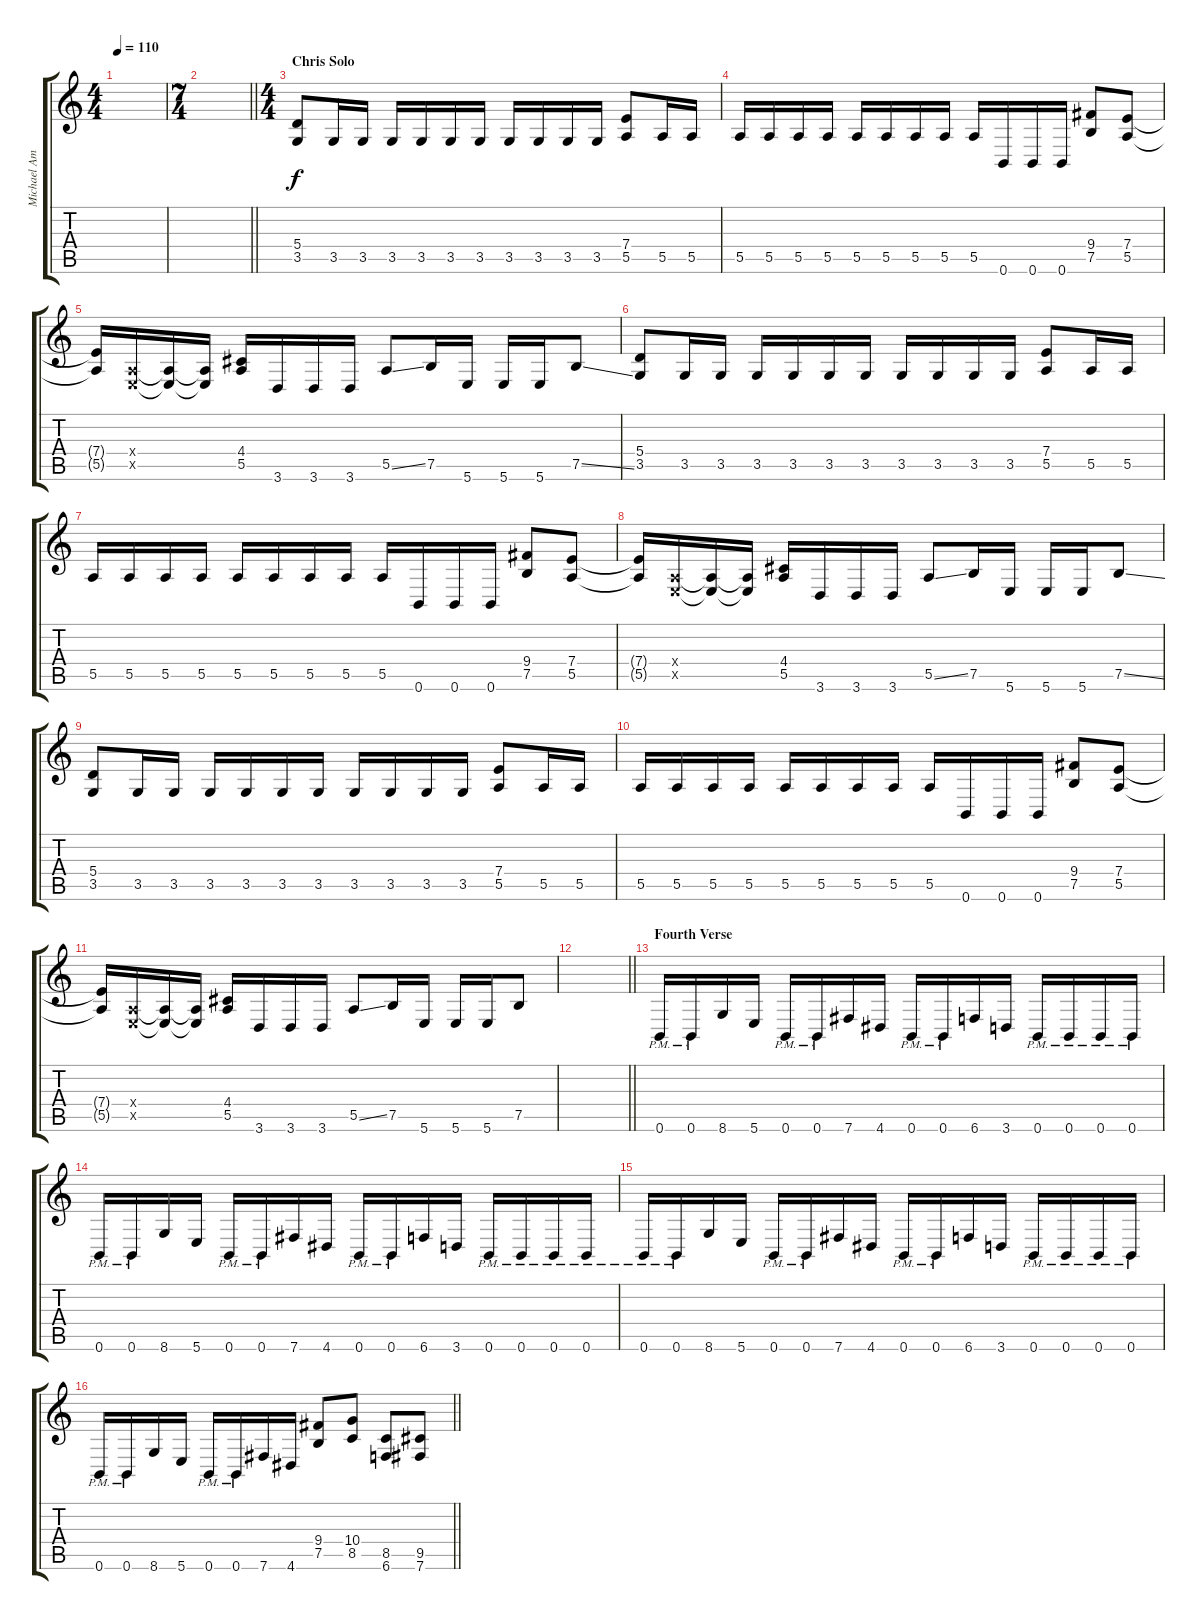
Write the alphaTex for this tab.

\track ("Michael Amott" "Michael Am") {instrument distortionguitar}
\staff {score tabs}
\tuning (B3 Gb3 D3 A2 E2 B1) {hide}
\ts (4 4)
\tempo 110
\clef g2
\ks c
|
\ts (7 4)
\barLineRight lightlight
|
\ts (4 4)
\section ("" "Chris Solo")
(5.4 3.5).8 3.5.16 3.5.16 3.5.16 3.5.16 3.5.16 3.5.16 3.5.16 3.5.16 3.5.16 3.5.16 (7.4 5.5).8 5.5.16 5.5.16 |
5.5.16 5.5.16 5.5.16 5.5.16 5.5.16 5.5.16 5.5.16 5.5.16 5.5.16 0.6.16 0.6.16 0.6.16 (9.4 7.5).8 (7.4 5.5).8 |
(7.4{t} 5.5{t}).16 (0.4{x} 0.5{x}).16 (0.4{t} 0.5{t}).16 (0.4{t} 0.5{t}).16 (4.4 5.5).16 3.6.16 3.6.16 3.6.16 5.5{ss}.8 7.5.16 5.6.16 5.6.16 5.6.16 7.5{ss}.8 |
(5.4 3.5).8 3.5.16 3.5.16 3.5.16 3.5.16 3.5.16 3.5.16 3.5.16 3.5.16 3.5.16 3.5.16 (7.4 5.5).8 5.5.16 5.5.16 |
5.5.16 5.5.16 5.5.16 5.5.16 5.5.16 5.5.16 5.5.16 5.5.16 5.5.16 0.6.16 0.6.16 0.6.16 (9.4 7.5).8 (7.4 5.5).8 |
(7.4{t} 5.5{t}).16 (0.4{x} 0.5{x}).16 (0.4{t} 0.5{t}).16 (0.4{t} 0.5{t}).16 (4.4 5.5).16 3.6.16 3.6.16 3.6.16 5.5{ss}.8 7.5.16 5.6.16 5.6.16 5.6.16 7.5{ss}.8 |
(5.4 3.5).8 3.5.16 3.5.16 3.5.16 3.5.16 3.5.16 3.5.16 3.5.16 3.5.16 3.5.16 3.5.16 (7.4 5.5).8 5.5.16 5.5.16 |
5.5.16 5.5.16 5.5.16 5.5.16 5.5.16 5.5.16 5.5.16 5.5.16 5.5.16 0.6.16 0.6.16 0.6.16 (9.4 7.5).8 (7.4 5.5).8 |
(7.4{t} 5.5{t}).16 (0.4{x} 0.5{x}).16 (0.4{t} 0.5{t}).16 (0.4{t} 0.5{t}).16 (4.4 5.5).16 3.6.16 3.6.16 3.6.16 5.5{ss}.8 7.5.16 5.6.16 5.6.16 5.6.16 7.5.8 |
\barLineRight lightlight
|
\section ("" "Fourth Verse")
0.6{pm}.16 0.6{pm}.16 8.6.16 5.6.16 0.6{pm}.16 0.6{pm}.16 7.6.16 4.6.16 0.6{pm}.16 0.6{pm}.16 6.6.16 3.6.16 0.6{pm}.16 0.6{pm}.16 0.6{pm}.16 0.6{pm}.16 |
0.6{pm}.16 0.6{pm}.16 8.6.16 5.6.16 0.6{pm}.16 0.6{pm}.16 7.6.16 4.6.16 0.6{pm}.16 0.6{pm}.16 6.6.16 3.6.16 0.6{pm}.16 0.6{pm}.16 0.6{pm}.16 0.6{pm}.16 |
0.6{pm}.16 0.6{pm}.16 8.6.16 5.6.16 0.6{pm}.16 0.6{pm}.16 7.6.16 4.6.16 0.6{pm}.16 0.6{pm}.16 6.6.16 3.6.16 0.6{pm}.16 0.6{pm}.16 0.6{pm}.16 0.6{pm}.16 |
\barLineRight lightlight
0.6{pm}.16 0.6{pm}.16 8.6.16 5.6.16 0.6{pm}.16 0.6{pm}.16 7.6.16 4.6.16 (9.4 7.5).8 (10.4 8.5).8 (8.5 6.6).8 (9.5 7.6).8
